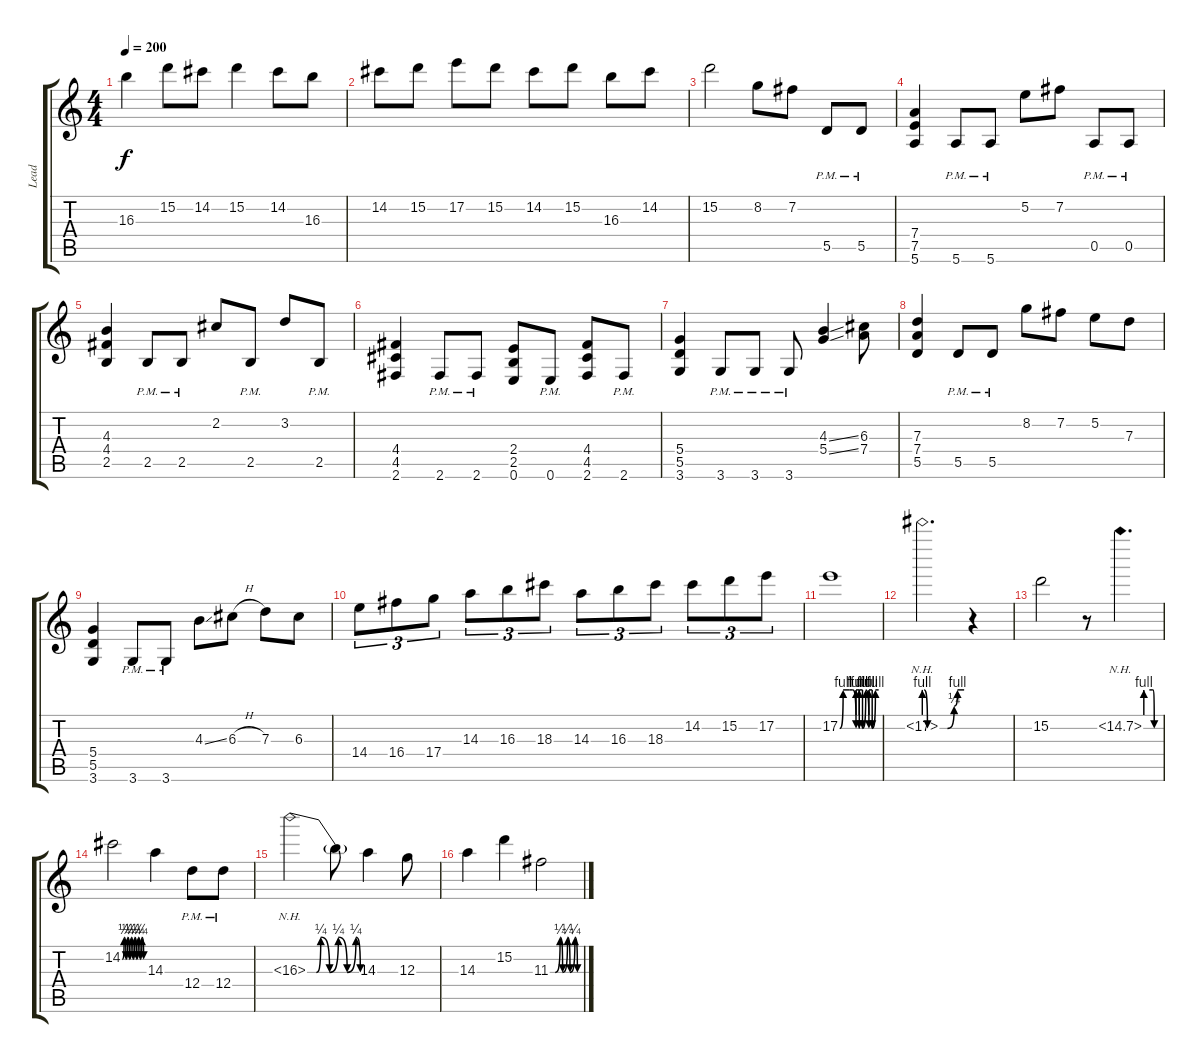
\track ("Lead" "Lead") {instrument distortionguitar}
\staff {score tabs}
\tuning (E4 B3 G3 D3 A2 E2) {hide}
\ts (4 4)
\tempo 200
\clef g2
\ks c
16.3.4{dy f} 15.2.8 14.2.8 15.2.4 14.2.8 16.3.8 |
14.2.8 15.2.8 17.2.8 15.2.8 14.2.8 15.2.8 16.3.8 14.2.8 |
15.2.2 8.2.8 7.2.8 5.5{pm}.8 5.5{pm}.8 |
(7.4 7.5 5.6).4 5.6{pm}.8 5.6{pm}.8 5.2.8 7.2.8 0.5{pm}.8 0.5{pm}.8 |
(4.3 4.4 2.5).4 2.5{pm}.8 2.5{pm}.8 2.2.8 2.5{pm}.8 3.2.8 2.5{pm}.8 |
(4.4 4.5 2.6).4 2.6{pm}.8 2.6{pm}.8 (2.4 2.5 0.6).8 0.6{pm}.8 (4.4 4.5 2.6).8 2.6{pm}.8 |
(5.4 5.5 3.6).4 3.6{pm}.8 3.6{pm}.8 3.6{pm}.8 (4.3{ss} 5.4{ss}).4 (6.3 7.4).8 |
(7.3 7.4 5.5).4 5.5{pm}.8 5.5{pm}.8 8.2.8 7.2.8 5.2.8 7.3.8 |
(5.4 5.5 3.6).4 3.6{pm}.8 3.6{pm}.8 4.3{ss}.8 6.3{h}.8 7.3.8 6.3.8 |
14.4.8{tu (3 2)} 16.4.8{tu (3 2)} 17.4.8{tu (3 2)} 14.3.8{tu (3 2)} 16.3.8{tu (3 2)} 18.3.8{tu (3 2)} 14.3.8{tu (3 2)} 16.3.8{tu (3 2)} 18.3.8{tu (3 2)} 14.2.8{tu (3 2)} 15.2.8{tu (3 2)} 17.2.8{tu (3 2)} |
17.2{be (custom 0 0 5 4 15 4 20 4 25 0 25 4 30 4 30 0 30 4 35 4 35 0 40 4 40 4 45 0 45 4 50 4 50 0 55 4 60 4 60 4)}.1 |
17.2{be (custom 0 4 5 0 35 0 45 1 50 4 60 4) nh}.2{d} r.4 |
15.2.2 r.8 15.2{be (custom 0 0 0 4 35 4 40 0 60 0) nh}.4{d} |
14.2{be (custom 0 0 5 1 10 0 15 1 20 0 25 1 30 0 35 1 40 0 45 1 50 0 55 1 60 0)}.2 14.3.4 12.4{pm}.8 12.4{pm}.8 |
16.3{be (custom 0 0 10 0 15 1 25 0 35 1 45 0 55 1 60 0) nh}.2 16.3{t}.8 14.3.4 12.3.8 |
14.3.4 15.2.4 11.3{be (custom 0 0 10 0 20 1 25 0 35 1 40 0 50 1 55 0 60 0)}.2
